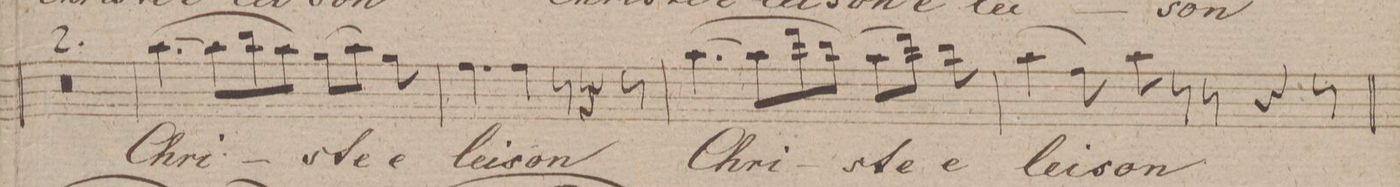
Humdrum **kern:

**kern	**dynam	**text
*I"Alto.	*	*
*clefC3	*	*
*k[f#]	*	*
*M9/8	*	*
8%9r	.	.
=39	=39	=39
8%9r	.	.
=40	=40	=40
([4.b\	.	Chri-
8b\L]	.	.
8cc\	.	.
8b\J)	.	.
(8a\L	.	-ste
8b\J)	.	.
8a\	.	e-
=41	=41	=41
4.g\	.	-lei-
4g\	.	-son
8r	.	.
4r	.	.
8r	.	.
=42	=42	=42
([4.b\	.	Chri-
8b\L]	.	.
8ee\	.	.
8cc\J)	.	.
(8b\L	.	-ste
8ee\J)	.	.
8cc\	.	e-
=43	=43	=43
(4b\	.	-lei-
8g\)	.	.
8b\	.	-son
8r	.	.
8r	.	.
4r	.	.
8r	.	.
=44	=44	=44
*-	*-	*-
